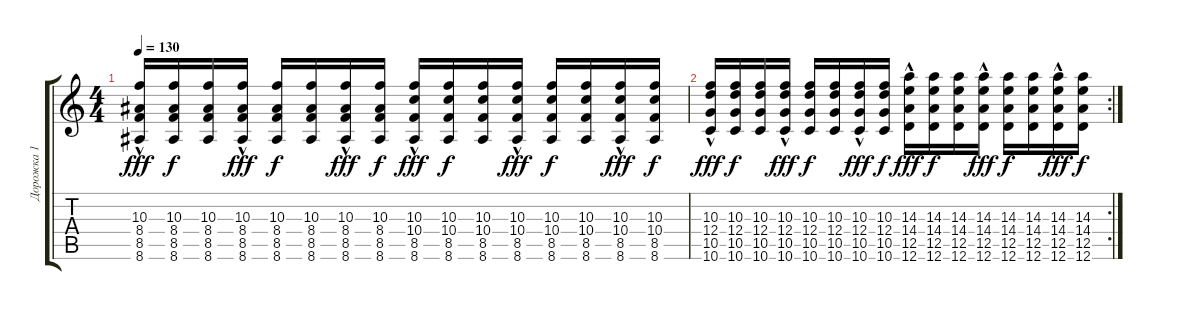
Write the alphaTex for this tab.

\track ("Дорожка 1" "Дорожка 1") {instrument distortionguitar}
\staff {score tabs}
\tuning (E4 B3 G3 D3 A2 D2) {hide}
\ts (4 4)
\tempo 130
\clef g2
\ks c
(10.3{hac} 8.4 8.5{hac} 8.6).16{dy fff} (10.3 8.4 8.5 8.6).16{dy f} (10.3 8.4 8.5 8.6).16 (10.3{hac} 8.4 8.5{hac} 8.6).16{dy fff} (10.3 8.4 8.5 8.6).16{dy f} (10.3 8.4 8.5 8.6).16 (10.3{hac} 8.4 8.5{hac} 8.6).16{dy fff} (10.3 8.4 8.5 8.6).16{dy f} (10.3{hac} 10.4 8.5{hac} 8.6).16{dy fff} (10.3 10.4 8.5 8.6).16{dy f} (10.3 10.4 8.5 8.6).16 (10.3{hac} 10.4 8.5{hac} 8.6).16{dy fff} (10.3 10.4 8.5 8.6).16{dy f} (10.3 10.4 8.5 8.6).16 (10.3{hac} 10.4 8.5{hac} 8.6).16{dy fff} (10.3 10.4 8.5 8.6).16{dy f} |
\rc 2
(10.3{hac} 12.4 10.5{hac} 10.6).16{dy fff} (10.3 12.4 10.5 10.6).16{dy f} (10.3 12.4 10.5 10.6).16 (10.3{hac} 12.4 10.5{hac} 10.6).16{dy fff} (10.3 12.4 10.5 10.6).16{dy f} (10.3 12.4 10.5 10.6).16 (10.3{hac} 12.4 10.5{hac} 10.6).16{dy fff} (10.3 12.4 10.5 10.6).16{dy f} (14.3{hac} 14.4 12.5{hac} 12.6).16{dy fff} (14.3 14.4 12.5 12.6).16{dy f} (14.3 14.4 12.5 12.6).16 (14.3{hac} 14.4 12.5{hac} 12.6).16{dy fff} (14.3 14.4 12.5 12.6).16{dy f} (14.3 14.4 12.5 12.6).16 (14.3{hac} 14.4 12.5{hac} 12.6).16{dy fff} (14.3 14.4 12.5 12.6).16{dy f}
